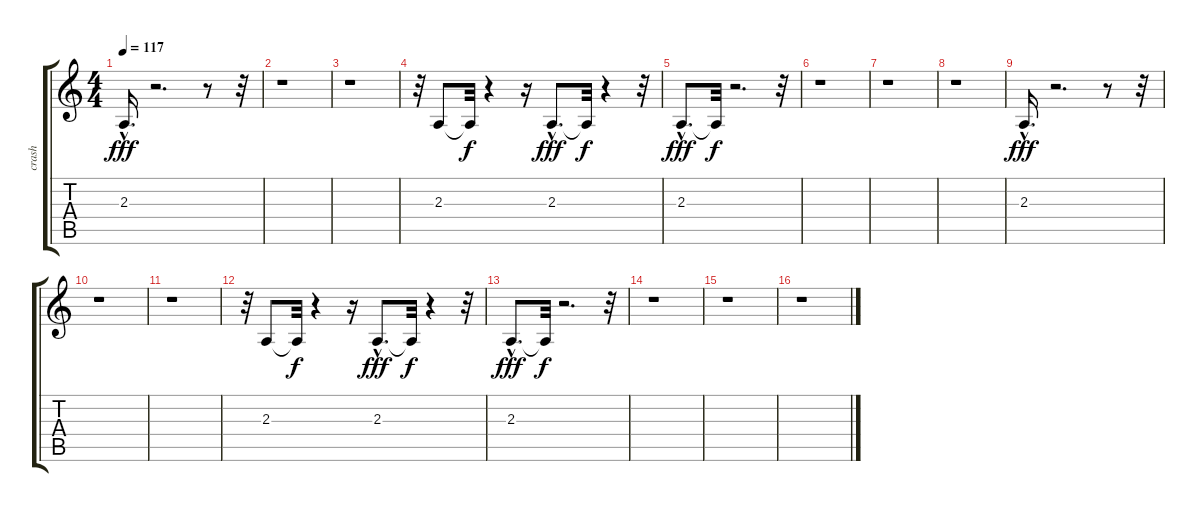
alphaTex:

\track ("crash" "crash") {instrument drawbarorgan}
\staff {score tabs}
\tuning (E4 B3 G3 D3 A2 E2) {hide}
\ts (4 4)
\tempo 117
\clef g2
\ks c
2.3{hac}.16{d dy fff} r.2{d} r.8 r.32 |
r.1 |
r.1 |
r.32 2.3.8 2.3{t}.32{dy f} r.4 r.16 2.3{hac}.8{d dy fff} 2.3{t}.32{dy f} r.4 r.32 |
2.3{hac}.8{d dy fff} 2.3{t}.32{dy f} r.2{d} r.32 |
r.1 |
r.1 |
r.1 |
2.3{hac}.16{d dy fff} r.2{d} r.8 r.32 |
r.1 |
r.1 |
r.32 2.3.8 2.3{t}.32{dy f} r.4 r.16 2.3{hac}.8{d dy fff} 2.3{t}.32{dy f} r.4 r.32 |
2.3{hac}.8{d dy fff} 2.3{t}.32{dy f} r.2{d} r.32 |
r.1 |
r.1 |
r.1
